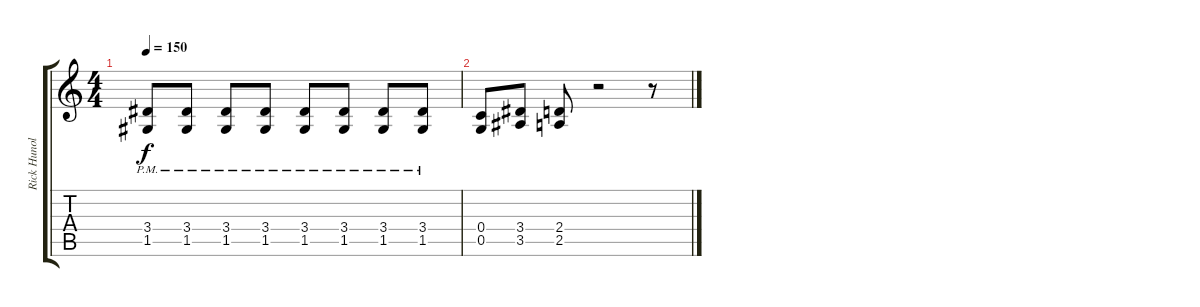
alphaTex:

\track ("Rick Hunolt" "Rick Hunol") {instrument distortionguitar}
\staff {score tabs}
\tuning (D4 A3 F3 C3 G2 D2) {hide}
\ts (4 4)
\tempo 150
\clef g2
\ks c
(3.4{pm} 1.5{pm}).8{dy f} (3.4{pm} 1.5{pm}).8 (3.4{pm} 1.5{pm}).8 (3.4{pm} 1.5{pm}).8 (3.4{pm} 1.5{pm}).8 (3.4{pm} 1.5{pm}).8 (3.4{pm} 1.5{pm}).8 (3.4{pm} 1.5{pm}).8 |
(0.4 0.5).8 (3.4 3.5).8 (2.4 2.5).8 r.2 r.8
